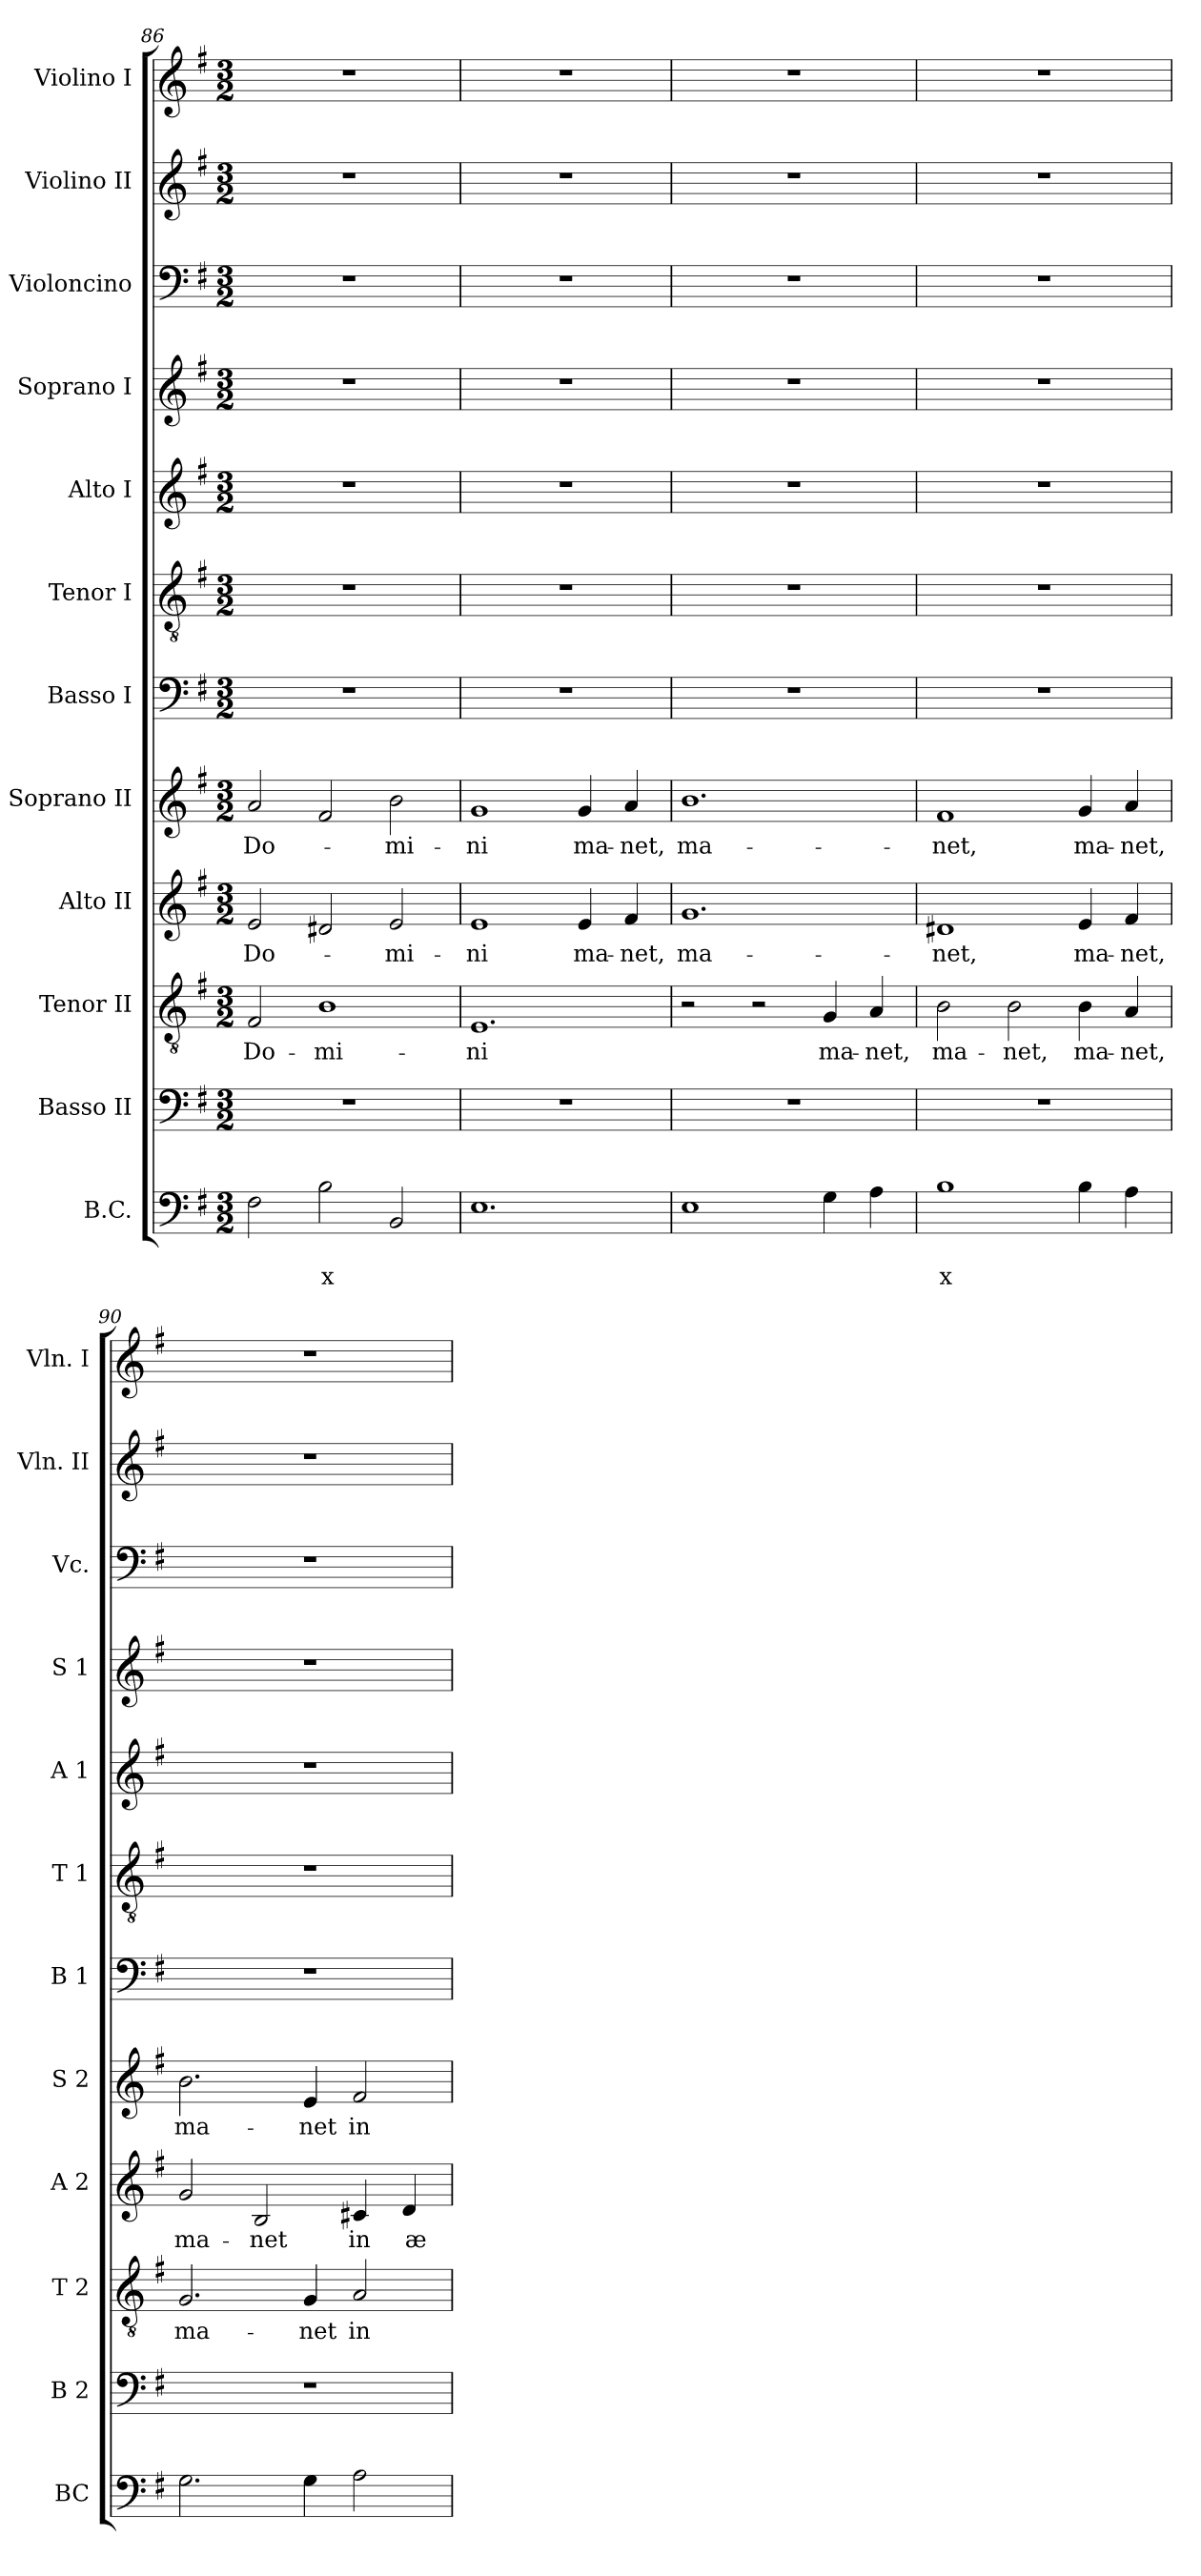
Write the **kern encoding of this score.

**kern	**text	**text	**kern	**kern	**text	**kern	**text	**kern	**text	**kern	**kern	**kern	**kern	**kern	**kern	**kern
*part12	*part12	*part12	*part11	*part10	*part10	*part9	*part9	*part8	*part8	*part7	*part6	*part5	*part4	*part3	*part2	*part1
*staff12	*staff12	*staff12	*staff11	*staff10	*staff10	*staff9	*staff9	*staff8	*staff8	*staff7	*staff6	*staff5	*staff4	*staff3	*staff2	*staff1
*I"B.C.	*	*	*I"Basso II	*I"Tenor II	*	*I"Alto II	*	*I"Soprano II	*	*I"Basso I	*I"Tenor I	*I"Alto I	*I"Soprano I	*I"Violoncino	*I"Violino II	*I"Violino I
*I'BC	*	*	*I'B 2	*I'T 2	*	*I'A 2	*	*I'S 2	*	*I'B 1	*I'T 1	*I'A 1	*I'S 1	*I'Vc.	*I'Vln. II	*I'Vln. I
*clefF4	*	*	*clefF4	*clefGv2	*	*clefG2	*	*clefG2	*	*clefF4	*clefGv2	*clefG2	*clefG2	*clefF4	*clefG2	*clefG2
*k[f#]	*	*	*k[f#]	*k[f#]	*	*k[f#]	*	*k[f#]	*	*k[f#]	*k[f#]	*k[f#]	*k[f#]	*k[f#]	*k[f#]	*k[f#]
*G:	*	*	*G:	*G:	*	*G:	*	*G:	*	*G:	*G:	*G:	*G:	*G:	*G:	*G:
*M3/2	*	*	*M3/2	*M3/2	*	*M3/2	*	*M3/2	*	*M3/2	*M3/2	*M3/2	*M3/2	*M3/2	*M3/2	*M3/2
=86	=86	=86	=86	=86	=86	=86	=86	=86	=86	=86	=86	=86	=86	=86	=86	=86
!	!	!	!	!	!LO:LY:b	!	!LO:LY:b	!	!LO:LY:b	!	!	!	!	!	!	!
2F#\	.	.	1.r	2F#/	Do-	2e/	Do-	2a/	Do-	1.r	1.r	1.r	1.r	1.r	1.r	1.r
!	!	!LO:LY:b	!	!	!LO:LY:b	!	!	!	!	!	!	!	!	!	!	!
2B\	.	x	.	1B	-mi-	2d#X/	.	2f#/	.	.	.	.	.	.	.	.
!	!	!	!	!	!	!	!LO:LY:b	!	!LO:LY:b	!	!	!	!	!	!	!
2BB/	.	.	.	.	.	2e/	-mi-	2b\	-mi-	.	.	.	.	.	.	.
=87	=87	=87	=87	=87	=87	=87	=87	=87	=87	=87	=87	=87	=87	=87	=87	=87
!	!	!	!	!	!LO:LY:b	!	!LO:LY:b	!	!LO:LY:b	!	!	!	!	!	!	!
1.E	.	.	1.r	1.E	-ni	1e	-ni	1g	-ni	1.r	1.r	1.r	1.r	1.r	1.r	1.r
!	!	!	!	!	!	!	!LO:LY:b	!	!LO:LY:b	!	!	!	!	!	!	!
.	.	.	.	.	.	4e/	ma-	4g/	ma-	.	.	.	.	.	.	.
!	!	!	!	!	!	!	!LO:LY:b	!	!LO:LY:b	!	!	!	!	!	!	!
.	.	.	.	.	.	4f#/	-net,	4a/	-net,	.	.	.	.	.	.	.
=88	=88	=88	=88	=88	=88	=88	=88	=88	=88	=88	=88	=88	=88	=88	=88	=88
!	!	!	!	!	!	!	!LO:LY:b	!	!LO:LY:b	!	!	!	!	!	!	!
1E	.	.	1.r	2r	.	1.g	ma-	1.b	ma-	1.r	1.r	1.r	1.r	1.r	1.r	1.r
.	.	.	.	2r	.	.	.	.	.	.	.	.	.	.	.	.
!	!	!	!	!	!LO:LY:b	!	!	!	!	!	!	!	!	!	!	!
4G\	.	.	.	4G/	ma-	.	.	.	.	.	.	.	.	.	.	.
!	!	!	!	!	!LO:LY:b	!	!	!	!	!	!	!	!	!	!	!
4A\	.	.	.	4A/	-net,	.	.	.	.	.	.	.	.	.	.	.
!!LO:PB:g=z
=89	=89	=89	=89	=89	=89	=89	=89	=89	=89	=89	=89	=89	=89	=89	=89	=89
!	!	!LO:LY:b	!	!	!LO:LY:b	!	!LO:LY:b	!	!LO:LY:b	!	!	!	!	!	!	!
1B	.	x	1.r	2B\	ma-	1d#X	-net,	1f#	-net,	1.r	1.r	1.r	1.r	1.r	1.r	1.r
!	!	!	!	!	!LO:LY:b	!	!	!	!	!	!	!	!	!	!	!
.	.	.	.	2B\	-net,	.	.	.	.	.	.	.	.	.	.	.
!	!	!	!	!	!LO:LY:b	!	!LO:LY:b	!	!LO:LY:b	!	!	!	!	!	!	!
4B\	.	.	.	4B\	ma-	4e/	ma-	4g/	ma-	.	.	.	.	.	.	.
!	!	!	!	!	!LO:LY:b	!	!LO:LY:b	!	!LO:LY:b	!	!	!	!	!	!	!
4A\	.	.	.	4A/	-net,	4f#/	-net,	4a/	-net,	.	.	.	.	.	.	.
=90	=90	=90	=90	=90	=90	=90	=90	=90	=90	=90	=90	=90	=90	=90	=90	=90
!	!	!	!	!	!LO:LY:b	!	!LO:LY:b	!	!LO:LY:b	!	!	!	!	!	!	!
2.G\	.	.	1.r	2.G/	ma-	2g/	ma-	2.b\	ma-	1.r	1.r	1.r	1.r	1.r	1.r	1.r
!	!	!	!	!	!	!	!LO:LY:b	!	!	!	!	!	!	!	!	!
.	.	.	.	.	.	2B/	-net	.	.	.	.	.	.	.	.	.
!	!	!	!	!	!LO:LY:b	!	!	!	!LO:LY:b	!	!	!	!	!	!	!
4G\	.	.	.	4G/	-net	.	.	4e/	-net	.	.	.	.	.	.	.
!	!	!	!	!	!LO:LY:b	!	!LO:LY:b	!	!LO:LY:b	!	!	!	!	!	!	!
2A\	.	.	.	2A/	in	4c#X/	in	2f#/	in	.	.	.	.	.	.	.
!	!	!	!	!	!	!	!LO:LY:b	!	!	!	!	!	!	!	!	!
.	.	.	.	.	.	4d/	æ-	.	.	.	.	.	.	.	.	.
=	=	=	=	=	=	=	=	=	=	=	=	=	=	=	=	=
*-	*-	*-	*-	*-	*-	*-	*-	*-	*-	*-	*-	*-	*-	*-	*-	*-
